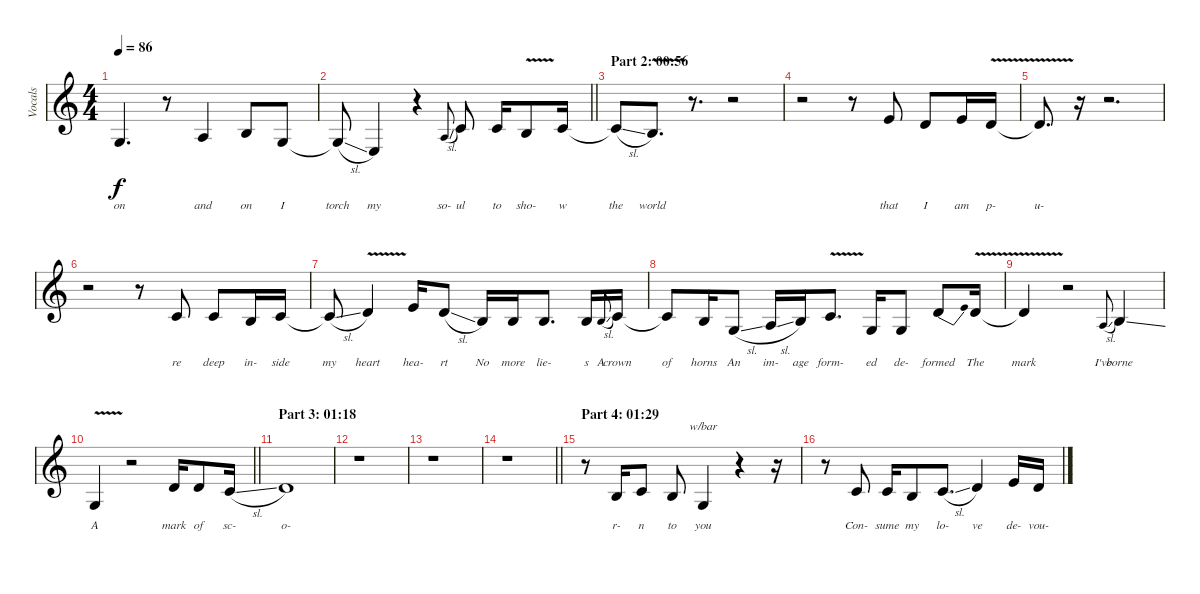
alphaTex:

\track ("Vocals" "Vocals") {instrument tenorsax}
\staff {score}
\tuning (E4 B3 G3 D3 A2 E2) {hide}
\ts (4 4)
\tempo 86
\clef g2
\ks c
5.4.4{d lyrics (0 "on") lyrics (1 "") lyrics (2 "") lyrics (3 "") lyrics (4 "") dy f} r.8 7.4.4{lyrics (0 "and") lyrics (1 "") lyrics (2 "") lyrics (3 "") lyrics (4 "")} 9.4.8{lyrics (0 "on") lyrics (1 "") lyrics (2 "") lyrics (3 "") lyrics (4 "")} 5.4.8{lyrics (0 "I") lyrics (1 "") lyrics (2 "") lyrics (3 "") lyrics (4 "")} |
\barLineRight lightlight
5.4{sl t}.8{lyrics (0 "torch") lyrics (1 "") lyrics (2 "") lyrics (3 "") lyrics (4 "")} 2.4.4{lyrics (0 "my") lyrics (1 "") lyrics (2 "") lyrics (3 "") lyrics (4 "")} r.4 7.4{sl}.8{lyrics (0 "so-") lyrics (1 "") lyrics (2 "") lyrics (3 "") lyrics (4 "") gr onbeat} 10.4.8{lyrics (0 "ul") lyrics (1 "") lyrics (2 "") lyrics (3 "") lyrics (4 "")} 10.4.16{lyrics (0 "to") lyrics (1 "") lyrics (2 "") lyrics (3 "") lyrics (4 "")} 9.4{v}.8{lyrics (0 "sho-") lyrics (1 "") lyrics (2 "") lyrics (3 "") lyrics (4 "")} 10.4.16{lyrics (0 "w") lyrics (1 "") lyrics (2 "") lyrics (3 "") lyrics (4 "")} |
\section ("" "Part 2: 00:56")
10.4{sl t}.8{lyrics (0 "the") lyrics (1 "") lyrics (2 "") lyrics (3 "") lyrics (4 "")} 9.4{v}.8{d lyrics (0 "world") lyrics (1 "") lyrics (2 "") lyrics (3 "") lyrics (4 "")} r.8{d} r.2 |
r.2 r.8 14.4.8{lyrics (0 "that") lyrics (1 "") lyrics (2 "") lyrics (3 "") lyrics (4 "")} 12.4.8{lyrics (0 "I") lyrics (1 "") lyrics (2 "") lyrics (3 "") lyrics (4 "")} 14.4.16{lyrics (0 "am") lyrics (1 "") lyrics (2 "") lyrics (3 "") lyrics (4 "")} 12.4{v}.16{lyrics (0 "p-") lyrics (1 "") lyrics (2 "") lyrics (3 "") lyrics (4 "")} |
12.4{t}.8{d lyrics (0 "u-") lyrics (1 "") lyrics (2 "") lyrics (3 "") lyrics (4 "")} r.16 r.2{d} |
r.2 r.8 10.4.8{lyrics (0 "re") lyrics (1 "") lyrics (2 "") lyrics (3 "") lyrics (4 "")} 10.4.8{lyrics (0 "deep") lyrics (1 "") lyrics (2 "") lyrics (3 "") lyrics (4 "")} 9.4.16{lyrics (0 "in-") lyrics (1 "") lyrics (2 "") lyrics (3 "") lyrics (4 "")} 10.4.16{lyrics (0 "side") lyrics (1 "") lyrics (2 "") lyrics (3 "") lyrics (4 "")} |
10.4{sl t}.8{lyrics (0 "my") lyrics (1 "") lyrics (2 "") lyrics (3 "") lyrics (4 "")} 12.4{v}.4{lyrics (0 "heart") lyrics (1 "") lyrics (2 "") lyrics (3 "") lyrics (4 "")} 14.4.16{lyrics (0 "hea-") lyrics (1 "") lyrics (2 "") lyrics (3 "") lyrics (4 "")} 12.4{sl}.8{lyrics (0 "rt") lyrics (1 "") lyrics (2 "") lyrics (3 "") lyrics (4 "")} 9.4.16{lyrics (0 "No") lyrics (1 "") lyrics (2 "") lyrics (3 "") lyrics (4 "")} 9.4.16{lyrics (0 "more") lyrics (1 "") lyrics (2 "") lyrics (3 "") lyrics (4 "")} 9.4.8{d lyrics (0 "lie-") lyrics (1 "") lyrics (2 "") lyrics (3 "") lyrics (4 "")} 9.4.16{lyrics (0 "s") lyrics (1 "") lyrics (2 "") lyrics (3 "") lyrics (4 "")} 9.4{sl}.8{lyrics (0 "A") lyrics (1 "") lyrics (2 "") lyrics (3 "") lyrics (4 "") gr onbeat} 10.4.16{lyrics (0 "crown") lyrics (1 "") lyrics (2 "") lyrics (3 "") lyrics (4 "")} |
10.4{t}.8{lyrics (0 "of") lyrics (1 "") lyrics (2 "") lyrics (3 "") lyrics (4 "")} 9.4.16{lyrics (0 "horns") lyrics (1 "") lyrics (2 "") lyrics (3 "") lyrics (4 "")} 5.4{sl}.8{lyrics (0 "An") lyrics (1 "") lyrics (2 "") lyrics (3 "") lyrics (4 "")} 7.4{sl}.16{lyrics (0 "im-") lyrics (1 "") lyrics (2 "") lyrics (3 "") lyrics (4 "")} 9.4.16{lyrics (0 "age") lyrics (1 "") lyrics (2 "") lyrics (3 "") lyrics (4 "")} 10.4{v}.8{d lyrics (0 "form-") lyrics (1 "") lyrics (2 "") lyrics (3 "") lyrics (4 "")} 5.4.16{lyrics (0 "ed") lyrics (1 "") lyrics (2 "") lyrics (3 "") lyrics (4 "")} 5.4.8{lyrics (0 "de-") lyrics (1 "") lyrics (2 "") lyrics (3 "") lyrics (4 "")} 12.4{be (bend 0 0 60 4)}.8{lyrics (0 "formed") lyrics (1 "") lyrics (2 "") lyrics (3 "") lyrics (4 "")} 12.4{v}.16{lyrics (0 "The") lyrics (1 "") lyrics (2 "") lyrics (3 "") lyrics (4 "")} |
12.4{t}.4{lyrics (0 "mark") lyrics (1 "") lyrics (2 "") lyrics (3 "") lyrics (4 "")} r.2 7.4{sl}.8{lyrics (0 "I've") lyrics (1 "") lyrics (2 "") lyrics (3 "") lyrics (4 "") gr onbeat} 9.4{ss}.4{lyrics (0 "borne") lyrics (1 "") lyrics (2 "") lyrics (3 "") lyrics (4 "")} |
\barLineRight lightlight
5.4{v}.4{lyrics (0 "A") lyrics (1 "") lyrics (2 "") lyrics (3 "") lyrics (4 "")} r.2 12.4.16{lyrics (0 "mark") lyrics (1 "") lyrics (2 "") lyrics (3 "") lyrics (4 "")} 12.4.8{lyrics (0 "of") lyrics (1 "") lyrics (2 "") lyrics (3 "") lyrics (4 "")} 10.4{sl}.16{lyrics (0 "sc-") lyrics (1 "") lyrics (2 "") lyrics (3 "") lyrics (4 "")} |
\section ("" "Part 3: 01:18")
12.4.1{lyrics (0 "o-") lyrics (1 "") lyrics (2 "") lyrics (3 "") lyrics (4 "") volume 0} |
r.1 |
r.1 |
\barLineRight lightlight
r.1 |
\section ("" "Part 4: 01:29")
r.8{volume 16} 9.4.16{lyrics (0 "r-") lyrics (1 "") lyrics (2 "") lyrics (3 "") lyrics (4 "")} 10.4.8{lyrics (0 "n") lyrics (1 "") lyrics (2 "") lyrics (3 "") lyrics (4 "")} 9.4.8{lyrics (0 "to") lyrics (1 "") lyrics (2 "") lyrics (3 "") lyrics (4 "")} 5.4.4{tbe (custom default 0 0 15 0 60 -4) lyrics (0 "you") lyrics (1 "") lyrics (2 "") lyrics (3 "") lyrics (4 "")} r.4 r.16 |
r.8 10.4.8{lyrics (0 "Con-") lyrics (1 "") lyrics (2 "") lyrics (3 "") lyrics (4 "")} 10.4.16{lyrics (0 "sume") lyrics (1 "") lyrics (2 "") lyrics (3 "") lyrics (4 "")} 9.4.8{lyrics (0 "my") lyrics (1 "") lyrics (2 "") lyrics (3 "") lyrics (4 "")} 10.4{sl}.8{d lyrics (0 "lo-") lyrics (1 "") lyrics (2 "") lyrics (3 "") lyrics (4 "")} 12.4.4{lyrics (0 "ve") lyrics (1 "") lyrics (2 "") lyrics (3 "") lyrics (4 "")} 14.4.16{lyrics (0 "de-") lyrics (1 "") lyrics (2 "") lyrics (3 "") lyrics (4 "")} 12.4.16{lyrics (0 "vou-") lyrics (1 "") lyrics (2 "") lyrics (3 "") lyrics (4 "")}
